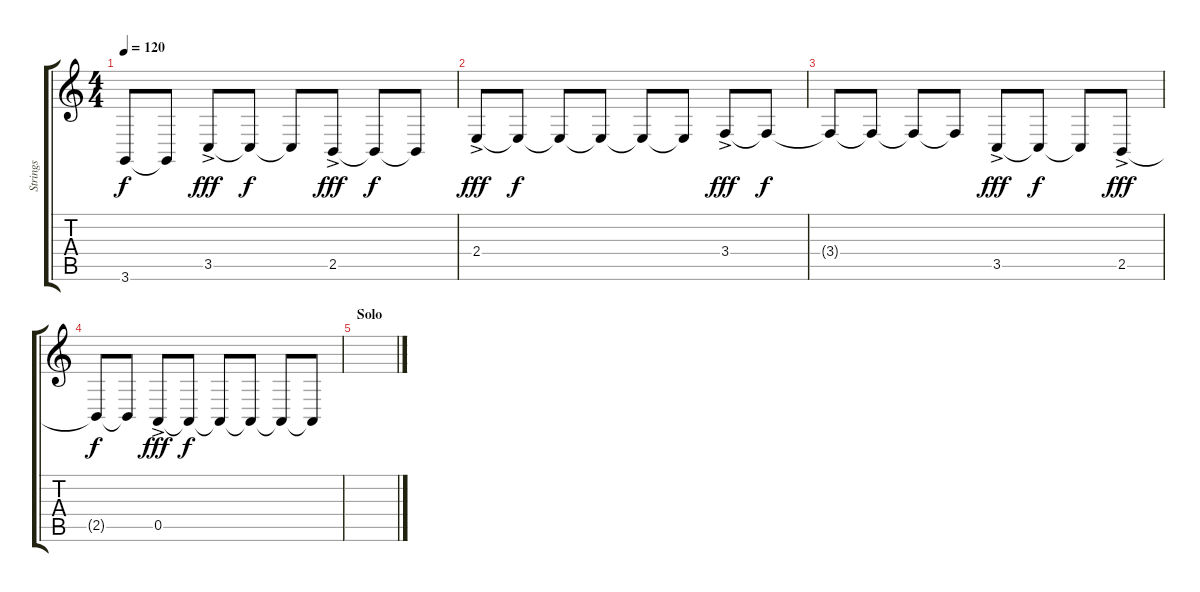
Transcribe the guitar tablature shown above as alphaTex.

\track ("Strings" "Strings") {instrument stringensemble1}
\staff {score tabs}
\tuning (E4 B3 G3 D3 A2 E2) {hide}
\ts (4 4)
\tempo 120
\clef g2
\ks c
3.6{t}.8{dy f} 3.6{t}.8 3.5{ac}.8{dy fff} 3.5{t}.8{dy f} 3.5{t}.8 2.5{ac}.8{dy fff} 2.5{t}.8{dy f} 2.5{t}.8 |
2.4{ac}.8{dy fff} 2.4{t}.8{dy f} 2.4{t}.8 2.4{t}.8 2.4{t}.8 2.4{t}.8 3.4{ac}.8{dy fff} 3.4{t}.8{dy f} |
3.4{t}.8 3.4{t}.8 3.4{t}.8 3.4{t}.8 3.5{ac}.8{dy fff} 3.5{t}.8{dy f} 3.5{t}.8 2.5{ac}.8{dy fff} |
2.5{t}.8{dy f} 2.5{t}.8 0.5{ac}.8{dy fff} 0.5{t}.8{dy f} 0.5{t}.8 0.5{t}.8 0.5{t}.8 0.5{t}.8 |
\section ("" "Solo")
